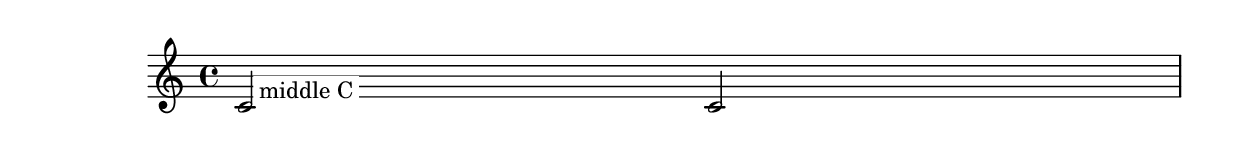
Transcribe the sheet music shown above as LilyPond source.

%% DO NOT EDIT this file manually; it is automatically
%% generated from LSR http://lsr.dsi.unimi.it
%% Make any changes in LSR itself, or in Documentation/snippets/new/ ,
%% and then run scripts/auxiliar/makelsr.py
%%
%% This file is in the public domain.
\version "2.17.20"

\header {
  lsrtags = "editorial-annotations, really-cool, text"

  texidoc = "
The @code{\\whiteout} command underlays a markup with a white box.
Since staff lines are in a lower layer than most other grobs, this
white box will not overlap any other grob.

"
  doctitle = "Blanking staff lines using the \\whiteout command"
} % begin verbatim


\layout { ragged-right = ##f }
\relative c' {
  \override TextScript.extra-offset = #'(2 . 4)
  c2-\markup { \whiteout \pad-markup #0.5 "middle C" } c
}
